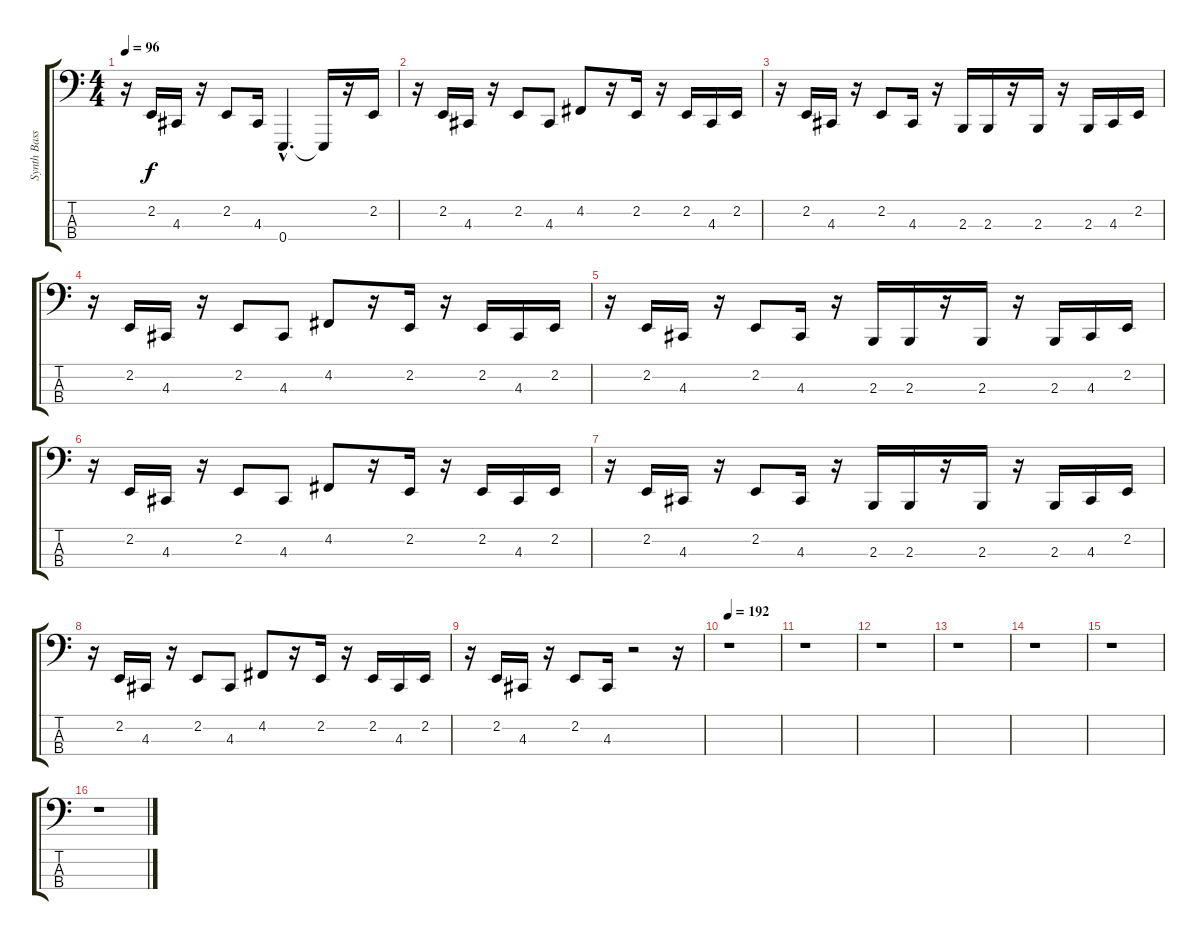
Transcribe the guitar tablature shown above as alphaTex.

\track ("Synth Bass" "Synth Bass") {instrument lead8bassandlead}
\staff {score tabs}
\tuning (G2 D2 A1 E1) {hide}
\ts (4 4)
\tempo 96
\clef f4
\ks c
r.16{dy f} 2.2.16 4.3.16 r.16 2.2.8 4.3.16 0.4{hac}.4{d} 0.4{t}.16 r.16 2.2.16 |
r.16 2.2.16 4.3.16 r.16 2.2.8 4.3.8 4.2.8 r.16 2.2.16 r.16 2.2.16 4.3.16 2.2.16 |
r.16 2.2.16 4.3.16 r.16 2.2.8 4.3.16 r.16 2.3.16 2.3.16 r.16 2.3.16 r.16 2.3.16 4.3.16 2.2.16 |
r.16 2.2.16 4.3.16 r.16 2.2.8 4.3.8 4.2.8 r.16 2.2.16 r.16 2.2.16 4.3.16 2.2.16 |
r.16 2.2.16 4.3.16 r.16 2.2.8 4.3.16 r.16 2.3.16 2.3.16 r.16 2.3.16 r.16 2.3.16 4.3.16 2.2.16 |
r.16 2.2.16 4.3.16 r.16 2.2.8 4.3.8 4.2.8 r.16 2.2.16 r.16 2.2.16 4.3.16 2.2.16 |
r.16 2.2.16 4.3.16 r.16 2.2.8 4.3.16 r.16 2.3.16 2.3.16 r.16 2.3.16 r.16 2.3.16 4.3.16 2.2.16 |
r.16 2.2.16 4.3.16 r.16 2.2.8 4.3.8 4.2.8 r.16 2.2.16 r.16 2.2.16 4.3.16 2.2.16 |
r.16 2.2.16 4.3.16 r.16 2.2.8 4.3.16 r.2 r.16 |
\tempo 192
r.1 |
r.1 |
r.1 |
r.1 |
r.1 |
r.1 |
r.1
